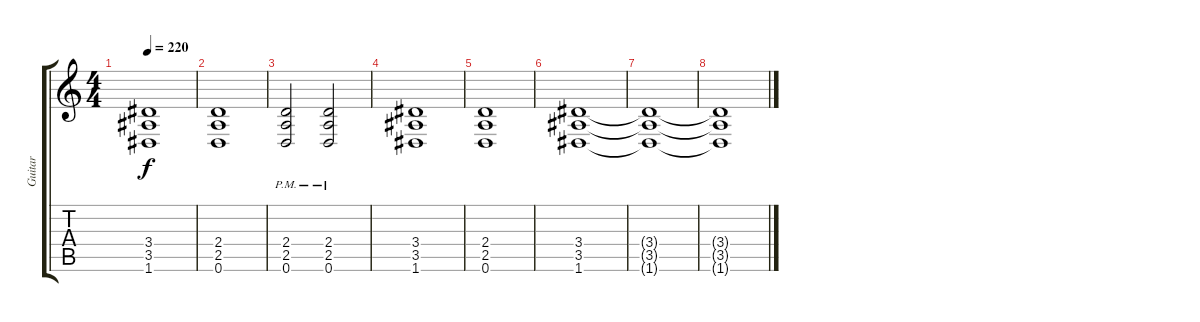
\track ("Guitar" "Guitar") {instrument distortionguitar}
\staff {score tabs}
\tuning (D4 A3 F3 C3 G2 D2) {hide}
\ts (4 4)
\tempo 220
\clef g2
\ks c
(3.4 3.5 1.6).1{dy f} |
(2.4 2.5 0.6).1 |
(2.4{pm} 2.5{pm} 0.6{pm}).2 (2.4{pm} 2.5{pm} 0.6{pm}).2 |
(3.4 3.5 1.6).1 |
(2.4 2.5 0.6).1 |
(3.4 3.5 1.6).1{volume 1} |
(3.4{t} 3.5{t} 1.6{t}).1 |
(3.4{t} 3.5{t} 1.6{t}).1
